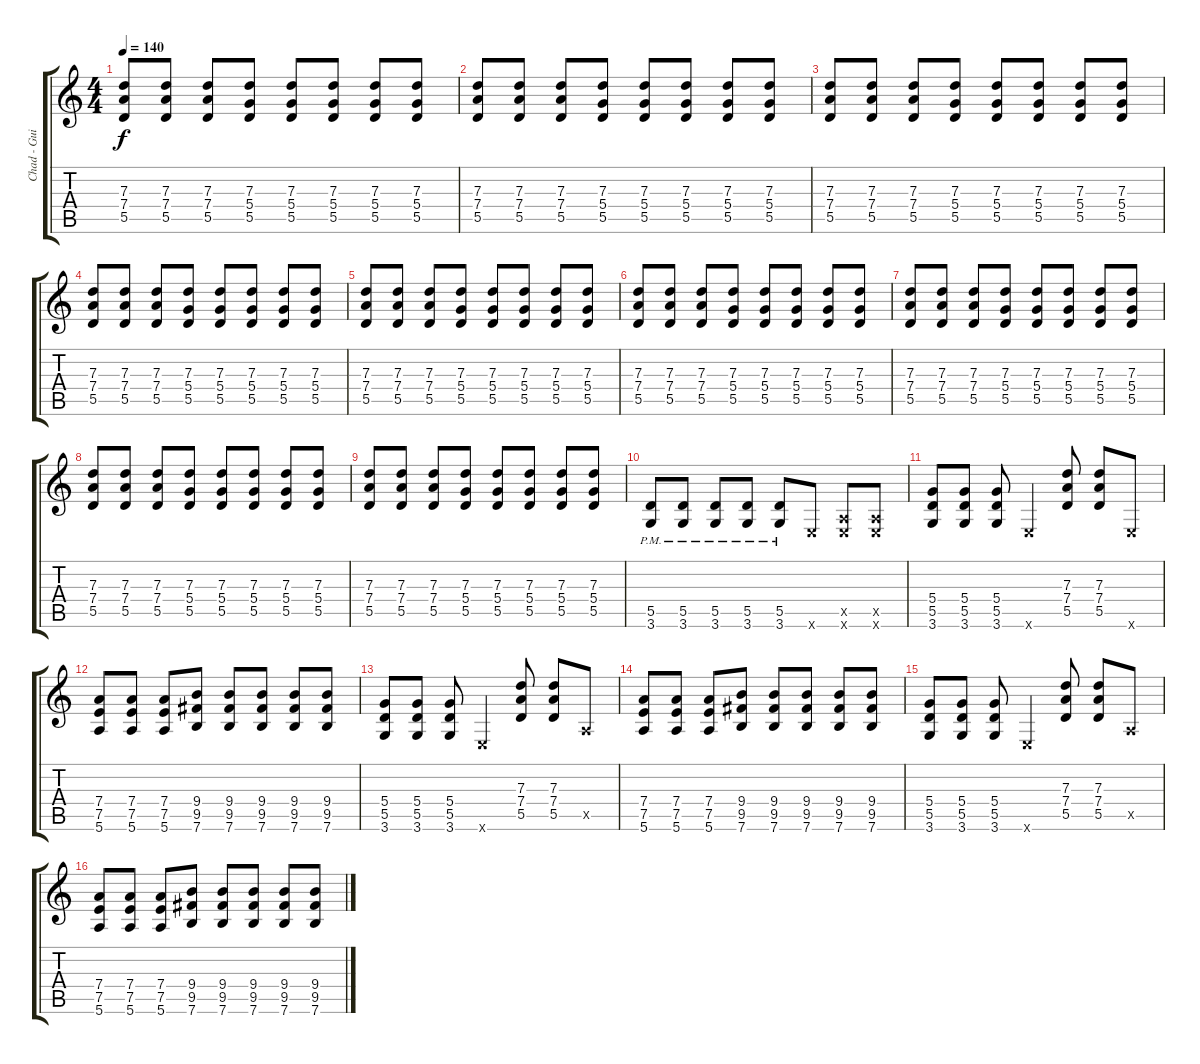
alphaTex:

\track ("Chad - Guitar" "Chad - Gui") {instrument overdrivenguitar}
\staff {score tabs}
\tuning (E4 B3 G3 D3 A2 E2) {hide}
\ts (4 4)
\tempo 140
\clef g2
\ks c
(7.3 7.4 5.5).8{dy f} (7.3 7.4 5.5).8 (7.3 7.4 5.5).8 (7.3 5.4 5.5).8 (7.3 5.4 5.5).8 (7.3 5.4 5.5).8 (7.3 5.4 5.5).8 (7.3 5.4 5.5).8 |
(7.3 7.4 5.5).8 (7.3 7.4 5.5).8 (7.3 7.4 5.5).8 (7.3 5.4 5.5).8 (7.3 5.4 5.5).8 (7.3 5.4 5.5).8 (7.3 5.4 5.5).8 (7.3 5.4 5.5).8 |
(7.3 7.4 5.5).8{balance 8} (7.3 7.4 5.5).8 (7.3 7.4 5.5).8 (7.3 5.4 5.5).8 (7.3 5.4 5.5).8 (7.3 5.4 5.5).8 (7.3 5.4 5.5).8 (7.3 5.4 5.5).8 |
(7.3 7.4 5.5).8 (7.3 7.4 5.5).8 (7.3 7.4 5.5).8 (7.3 5.4 5.5).8 (7.3 5.4 5.5).8 (7.3 5.4 5.5).8 (7.3 5.4 5.5).8 (7.3 5.4 5.5).8 |
(7.3 7.4 5.5).8 (7.3 7.4 5.5).8 (7.3 7.4 5.5).8 (7.3 5.4 5.5).8 (7.3 5.4 5.5).8 (7.3 5.4 5.5).8 (7.3 5.4 5.5).8 (7.3 5.4 5.5).8 |
(7.3 7.4 5.5).8 (7.3 7.4 5.5).8 (7.3 7.4 5.5).8 (7.3 5.4 5.5).8 (7.3 5.4 5.5).8 (7.3 5.4 5.5).8 (7.3 5.4 5.5).8 (7.3 5.4 5.5).8 |
(7.3 7.4 5.5).8 (7.3 7.4 5.5).8 (7.3 7.4 5.5).8 (7.3 5.4 5.5).8 (7.3 5.4 5.5).8 (7.3 5.4 5.5).8 (7.3 5.4 5.5).8 (7.3 5.4 5.5).8 |
(7.3 7.4 5.5).8 (7.3 7.4 5.5).8 (7.3 7.4 5.5).8 (7.3 5.4 5.5).8 (7.3 5.4 5.5).8 (7.3 5.4 5.5).8 (7.3 5.4 5.5).8 (7.3 5.4 5.5).8 |
(7.3 7.4 5.5).8 (7.3 7.4 5.5).8 (7.3 7.4 5.5).8 (7.3 5.4 5.5).8 (7.3 5.4 5.5).8 (7.3 5.4 5.5).8 (7.3 5.4 5.5).8 (7.3 5.4 5.5).8 |
(5.5{pm} 3.6{pm}).8 (5.5{pm} 3.6{pm}).8 (5.5{pm} 3.6{pm}).8 (5.5{pm} 3.6{pm}).8 (5.5{pm} 3.6{pm}).8 0.6{x}.8 (0.5{x} 0.6{x}).8 (0.5{x} 0.6{x}).8 |
(5.4 5.5 3.6).8 (5.4 5.5 3.6).8 (5.4 5.5 3.6).8 0.6{x}.4 (7.3 7.4 5.5).8 (7.3 7.4 5.5).8 0.6{x}.8 |
(7.4 7.5 5.6).8 (7.4 7.5 5.6).8 (7.4 7.5 5.6).8 (9.4 9.5 7.6).8 (9.4 9.5 7.6).8 (9.4 9.5 7.6).8 (9.4 9.5 7.6).8 (9.4 9.5 7.6).8 |
(5.4 5.5 3.6).8 (5.4 5.5 3.6).8 (5.4 5.5 3.6).8 0.6{x}.4 (7.3 7.4 5.5).8 (7.3 7.4 5.5).8 0.5{x}.8 |
(7.4 7.5 5.6).8 (7.4 7.5 5.6).8 (7.4 7.5 5.6).8 (9.4 9.5 7.6).8 (9.4 9.5 7.6).8 (9.4 9.5 7.6).8 (9.4 9.5 7.6).8 (9.4 9.5 7.6).8 |
(5.4 5.5 3.6).8 (5.4 5.5 3.6).8 (5.4 5.5 3.6).8 0.6{x}.4 (7.3 7.4 5.5).8 (7.3 7.4 5.5).8 0.5{x}.8 |
(7.4 7.5 5.6).8 (7.4 7.5 5.6).8 (7.4 7.5 5.6).8 (9.4 9.5 7.6).8 (9.4 9.5 7.6).8 (9.4 9.5 7.6).8 (9.4 9.5 7.6).8 (9.4 9.5 7.6).8
